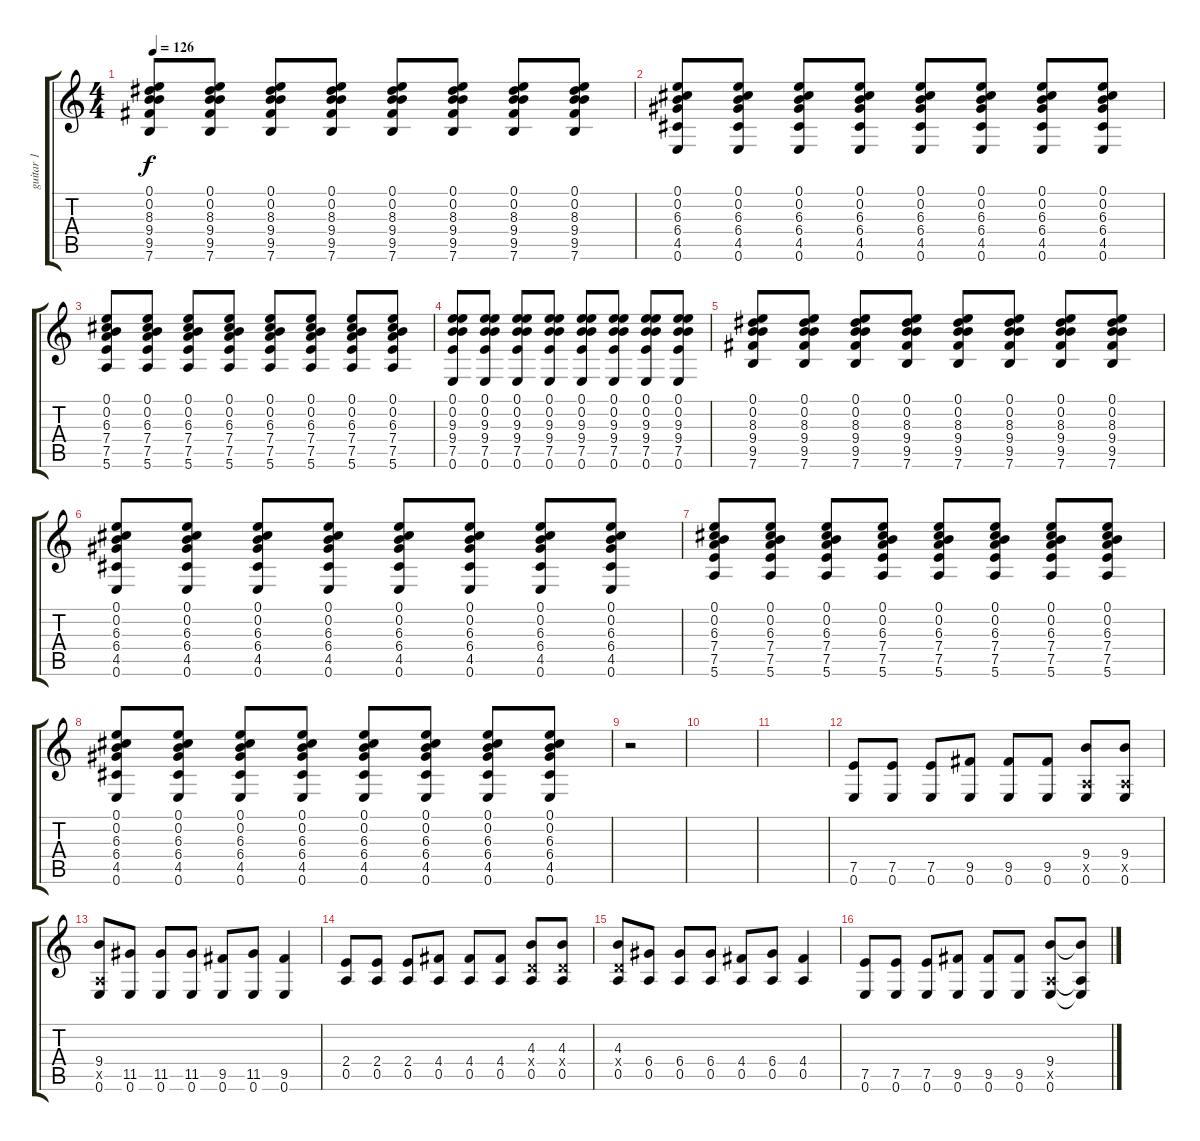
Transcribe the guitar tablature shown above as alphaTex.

\track ("guitar 1" "guitar 1") {instrument overdrivenguitar}
\staff {score tabs}
\tuning (E4 B3 G3 D3 A2 E2) {hide}
\ts (4 4)
\tempo 126
\clef g2
\ks c
(0.1 0.2 8.3 9.4 9.5 7.6).8{dy f} (0.1 0.2 8.3 9.4 9.5 7.6).8 (0.1 0.2 8.3 9.4 9.5 7.6).8 (0.1 0.2 8.3 9.4 9.5 7.6).8 (0.1 0.2 8.3 9.4 9.5 7.6).8 (0.1 0.2 8.3 9.4 9.5 7.6).8 (0.1 0.2 8.3 9.4 9.5 7.6).8 (0.1 0.2 8.3 9.4 9.5 7.6).8 |
(0.1 0.2 6.3 6.4 4.5 0.6).8 (0.1 0.2 6.3 6.4 4.5 0.6).8 (0.1 0.2 6.3 6.4 4.5 0.6).8 (0.1 0.2 6.3 6.4 4.5 0.6).8 (0.1 0.2 6.3 6.4 4.5 0.6).8 (0.1 0.2 6.3 6.4 4.5 0.6).8 (0.1 0.2 6.3 6.4 4.5 0.6).8 (0.1 0.2 6.3 6.4 4.5 0.6).8 |
(0.1 0.2 6.3 7.4 7.5 5.6).8 (0.1 0.2 6.3 7.4 7.5 5.6).8 (0.1 0.2 6.3 7.4 7.5 5.6).8 (0.1 0.2 6.3 7.4 7.5 5.6).8 (0.1 0.2 6.3 7.4 7.5 5.6).8 (0.1 0.2 6.3 7.4 7.5 5.6).8 (0.1 0.2 6.3 7.4 7.5 5.6).8 (0.1 0.2 6.3 7.4 7.5 5.6).8 |
(0.1 0.2 9.3 9.4 7.5 0.6).8{volume 13} (0.1 0.2 9.3 9.4 7.5 0.6).8 (0.1 0.2 9.3 9.4 7.5 0.6).8 (0.1 0.2 9.3 9.4 7.5 0.6).8 (0.1 0.2 9.3 9.4 7.5 0.6).8 (0.1 0.2 9.3 9.4 7.5 0.6).8 (0.1 0.2 9.3 9.4 7.5 0.6).8 (0.1 0.2 9.3 9.4 7.5 0.6).8 |
(0.1 0.2 8.3 9.4 9.5 7.6).8 (0.1 0.2 8.3 9.4 9.5 7.6).8 (0.1 0.2 8.3 9.4 9.5 7.6).8 (0.1 0.2 8.3 9.4 9.5 7.6).8 (0.1 0.2 8.3 9.4 9.5 7.6).8 (0.1 0.2 8.3 9.4 9.5 7.6).8 (0.1 0.2 8.3 9.4 9.5 7.6).8 (0.1 0.2 8.3 9.4 9.5 7.6).8 |
(0.1 0.2 6.3 6.4 4.5 0.6).8 (0.1 0.2 6.3 6.4 4.5 0.6).8 (0.1 0.2 6.3 6.4 4.5 0.6).8 (0.1 0.2 6.3 6.4 4.5 0.6).8 (0.1 0.2 6.3 6.4 4.5 0.6).8 (0.1 0.2 6.3 6.4 4.5 0.6).8 (0.1 0.2 6.3 6.4 4.5 0.6).8 (0.1 0.2 6.3 6.4 4.5 0.6).8 |
(0.1 0.2 6.3 7.4 7.5 5.6).8 (0.1 0.2 6.3 7.4 7.5 5.6).8 (0.1 0.2 6.3 7.4 7.5 5.6).8 (0.1 0.2 6.3 7.4 7.5 5.6).8 (0.1 0.2 6.3 7.4 7.5 5.6).8 (0.1 0.2 6.3 7.4 7.5 5.6).8 (0.1 0.2 6.3 7.4 7.5 5.6).8 (0.1 0.2 6.3 7.4 7.5 5.6).8 |
(0.1 0.2 6.3 6.4 4.5 0.6).8 (0.1 0.2 6.3 6.4 4.5 0.6).8 (0.1 0.2 6.3 6.4 4.5 0.6).8 (0.1 0.2 6.3 6.4 4.5 0.6).8 (0.1 0.2 6.3 6.4 4.5 0.6).8 (0.1 0.2 6.3 6.4 4.5 0.6).8 (0.1 0.2 6.3 6.4 4.5 0.6).8 (0.1 0.2 6.3 6.4 4.5 0.6).8 |
r.2 |
|
|
(7.5 0.6).8{volume 12 balance 5} (7.5 0.6).8 (7.5 0.6).8 (9.5 0.6).8 (9.5 0.6).8 (9.5 0.6).8 (9.4 0.5{x} 0.6).8 (9.4 0.5{x} 0.6).8 |
(9.4 0.5{x} 0.6).8 (11.5 0.6).8 (11.5 0.6).8 (11.5 0.6).8 (9.5 0.6).8 (11.5 0.6).8 (9.5 0.6).4 |
(2.4 0.5).8 (2.4 0.5).8 (2.4 0.5).8 (4.4 0.5).8 (4.4 0.5).8 (4.4 0.5).8 (4.3 0.4{x} 0.5).8 (4.3 0.4{x} 0.5).8 |
(4.3 0.4{x} 0.5).8 (6.4 0.5).8 (6.4 0.5).8 (6.4 0.5).8 (4.4 0.5).8 (6.4 0.5).8 (4.4 0.5).4 |
(7.5 0.6).8 (7.5 0.6).8 (7.5 0.6).8 (9.5 0.6).8 (9.5 0.6).8 (9.5 0.6).8 (9.4 0.5{x} 0.6).8 (9.4{t} 0.5{t} 0.6{t}).8
